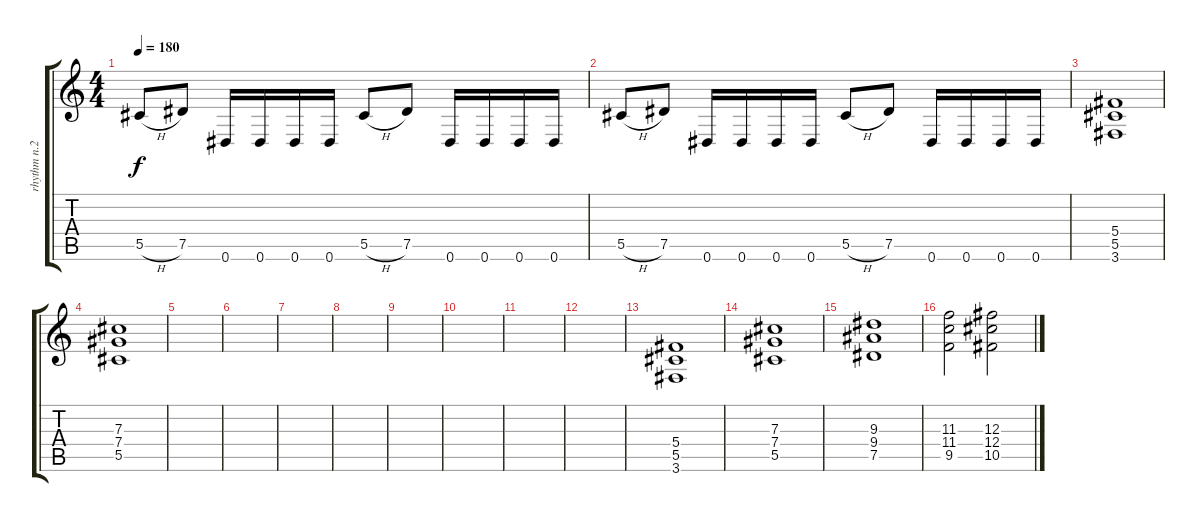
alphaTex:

\track ("rhythm n.2" "rhythm n.2") {instrument distortionguitar}
\staff {score tabs}
\tuning (Eb4 Bb3 Gb3 Db3 Ab2 Eb2) {hide}
\ts (4 4)
\tempo 180
\clef g2
\ks c
5.5{h}.8{dy f} 7.5.8 0.6.16 0.6.16 0.6.16 0.6.16 5.5{h}.8 7.5.8 0.6.16 0.6.16 0.6.16 0.6.16 |
5.5{h}.8 7.5.8 0.6.16 0.6.16 0.6.16 0.6.16 5.5{h}.8 7.5.8 0.6.16 0.6.16 0.6.16 0.6.16 |
(5.4 5.5 3.6).1 |
(7.3 7.4 5.5).1 |
|
|
|
|
|
|
|
|
(5.4 5.5 3.6).1 |
(7.3 7.4 5.5).1 |
(9.3 9.4 7.5).1 |
(11.3 11.4 9.5).2 (12.3 12.4 10.5).2
